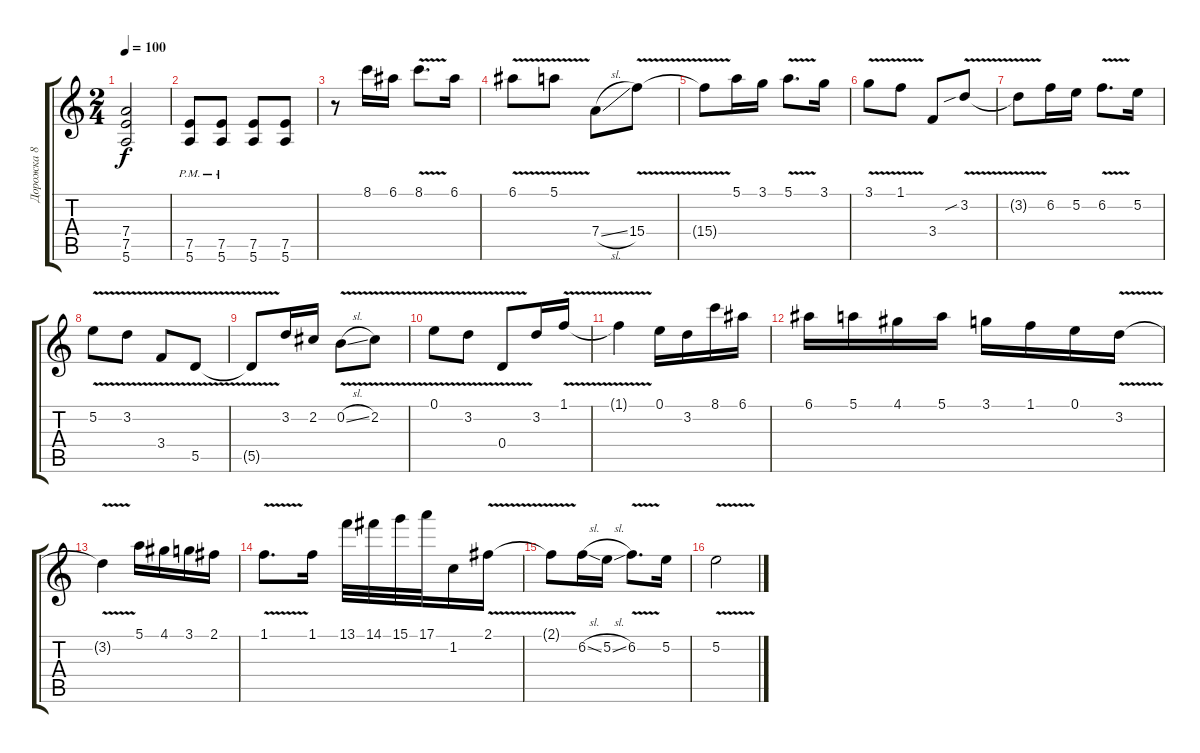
\track ("Дорожка 8" "Дорожка 8") {instrument distortionguitar}
\staff {score tabs}
\tuning (E4 B3 G3 D3 A2 E2) {hide}
\ts (2 4)
\tempo 100
\clef g2
\ks c
(7.4 7.5 5.6).2{dy f} |
(7.5{pm} 5.6{pm}).8 (7.5{pm} 5.6{pm}).8 (7.5 5.6).8 (7.5 5.6).8 |
r.8{volume 16 instrument vibraphone} 8.1.16 6.1.16 8.1{v}.8{d} 6.1.16 |
6.1{v}.8 5.1{v}.8 7.4{sl}.8 15.4{v}.8 |
15.4{t}.8 5.1.16 3.1.16 5.1{v}.8{d} 3.1.16 |
3.1{v}.8 1.1{v}.8 3.4.8 3.2{v sib}.8 |
3.2{t}.8 6.2.16 5.2.16 6.2{v}.8{d} 5.2.16 |
5.2{v}.8 3.2{v}.8 3.4{v}.8 5.5{v}.8 |
5.5{t}.8 3.2.16 2.2.16 0.2{v sl}.8 2.2{v}.8 |
0.1{v}.8 3.2{v}.8 0.4{v}.8 3.2.16 1.1{v}.16 |
1.1{t}.4 0.1.16 3.2.16 8.1.16 6.1.16 |
6.1.16 5.1.16 4.1.16 5.1.16 3.1.16 1.1.16 0.1.16 3.2{v}.16 |
3.2{t}.4 5.1.16 4.1.16 3.1.16 2.1.16 |
1.1{v}.8{d} 1.1.16 13.1.32 14.1.32 15.1.32 17.1.32 1.2.16 2.1{v}.16 |
2.1{t}.8 6.2{sl}.16 5.2{sl}.16 6.2{v}.8{d} 5.2.16 |
5.2{v}.2
